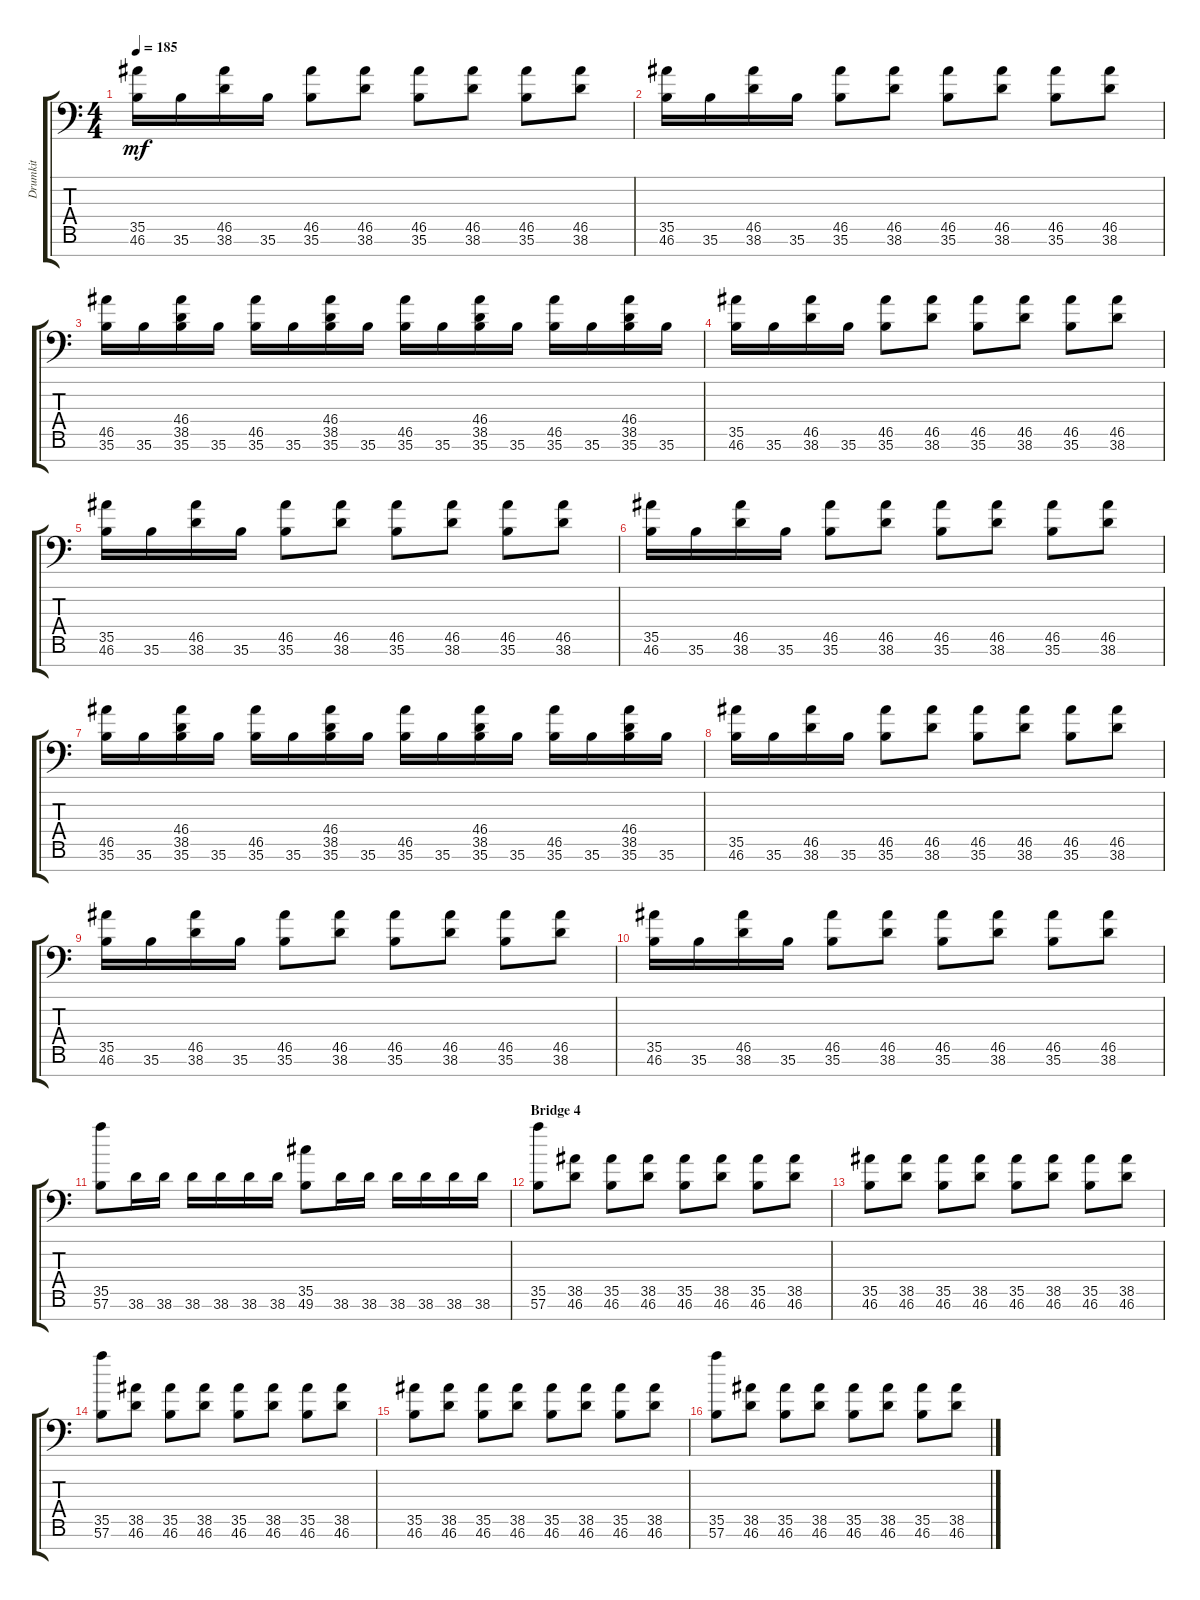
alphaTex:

\track ("Drumkit" "Drumkit") {instrument acousticgrandpiano}
\staff {score tabs}
\tuning (C-1 C-1 C-1 C-1 C-1 C-1 C-1) {hide}
\ts (4 4)
\tempo 185
\clef f4
\ks c
(35.5 46.6).16{dy mf} 35.6.16 (46.5 38.6).16 35.6.16 (46.5 35.6).8 (46.5 38.6).8 (46.5 35.6).8 (46.5 38.6).8 (46.5 35.6).8 (46.5 38.6).8 |
(35.5 46.6).16 35.6.16 (46.5 38.6).16 35.6.16 (46.5 35.6).8 (46.5 38.6).8 (46.5 35.6).8 (46.5 38.6).8 (46.5 35.6).8 (46.5 38.6).8 |
(46.5 35.6).16 35.6.16 (46.4 38.5 35.6).16 35.6.16 (46.5 35.6).16 35.6.16 (46.4 38.5 35.6).16 35.6.16 (46.5 35.6).16 35.6.16 (46.4 38.5 35.6).16 35.6.16 (46.5 35.6).16 35.6.16 (46.4 38.5 35.6).16 35.6.16 |
(35.5 46.6).16 35.6.16 (46.5 38.6).16 35.6.16 (46.5 35.6).8 (46.5 38.6).8 (46.5 35.6).8 (46.5 38.6).8 (46.5 35.6).8 (46.5 38.6).8 |
(35.5 46.6).16 35.6.16 (46.5 38.6).16 35.6.16 (46.5 35.6).8 (46.5 38.6).8 (46.5 35.6).8 (46.5 38.6).8 (46.5 35.6).8 (46.5 38.6).8 |
(35.5 46.6).16 35.6.16 (46.5 38.6).16 35.6.16 (46.5 35.6).8 (46.5 38.6).8 (46.5 35.6).8 (46.5 38.6).8 (46.5 35.6).8 (46.5 38.6).8 |
(46.5 35.6).16 35.6.16 (46.4 38.5 35.6).16 35.6.16 (46.5 35.6).16 35.6.16 (46.4 38.5 35.6).16 35.6.16 (46.5 35.6).16 35.6.16 (46.4 38.5 35.6).16 35.6.16 (46.5 35.6).16 35.6.16 (46.4 38.5 35.6).16 35.6.16 |
(35.5 46.6).16 35.6.16 (46.5 38.6).16 35.6.16 (46.5 35.6).8 (46.5 38.6).8 (46.5 35.6).8 (46.5 38.6).8 (46.5 35.6).8 (46.5 38.6).8 |
(35.5 46.6).16 35.6.16 (46.5 38.6).16 35.6.16 (46.5 35.6).8 (46.5 38.6).8 (46.5 35.6).8 (46.5 38.6).8 (46.5 35.6).8 (46.5 38.6).8 |
(35.5 46.6).16 35.6.16 (46.5 38.6).16 35.6.16 (46.5 35.6).8 (46.5 38.6).8 (46.5 35.6).8 (46.5 38.6).8 (46.5 35.6).8 (46.5 38.6).8 |
(35.5 57.6).8 38.6.16 38.6.16 38.6.16 38.6.16 38.6.16 38.6.16 (35.5 49.6).8 38.6.16 38.6.16 38.6.16 38.6.16 38.6.16 38.6.16 |
\section ("" "Bridge 4")
(35.5 57.6).8 (38.5 46.6).8 (35.5 46.6).8 (38.5 46.6).8 (35.5 46.6).8 (38.5 46.6).8 (35.5 46.6).8 (38.5 46.6).8 |
(35.5 46.6).8 (38.5 46.6).8 (35.5 46.6).8 (38.5 46.6).8 (35.5 46.6).8 (38.5 46.6).8 (35.5 46.6).8 (38.5 46.6).8 |
(35.5 57.6).8 (38.5 46.6).8 (35.5 46.6).8 (38.5 46.6).8 (35.5 46.6).8 (38.5 46.6).8 (35.5 46.6).8 (38.5 46.6).8 |
(35.5 46.6).8 (38.5 46.6).8 (35.5 46.6).8 (38.5 46.6).8 (35.5 46.6).8 (38.5 46.6).8 (35.5 46.6).8 (38.5 46.6).8 |
(35.5 57.6).8 (38.5 46.6).8 (35.5 46.6).8 (38.5 46.6).8 (35.5 46.6).8 (38.5 46.6).8 (35.5 46.6).8 (38.5 46.6).8
